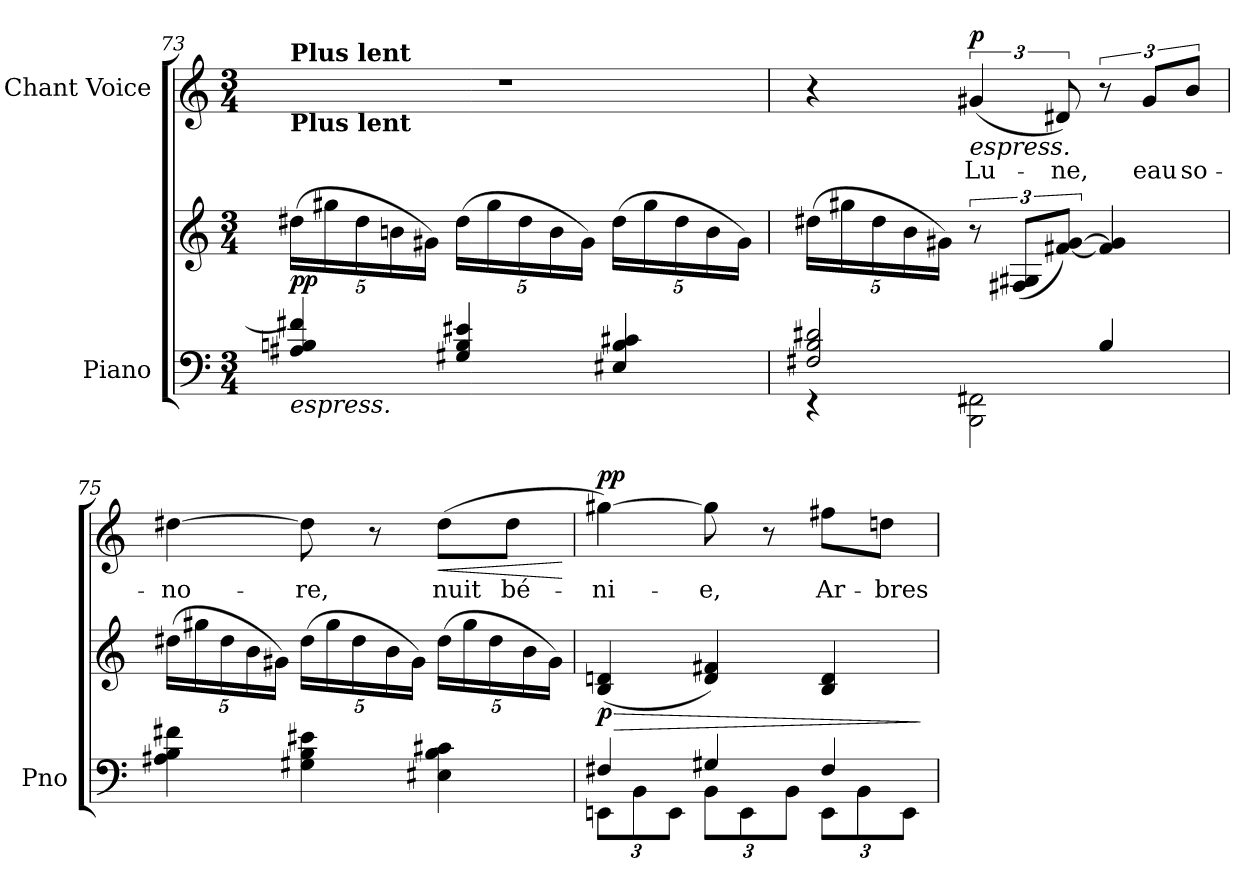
**kern	**kern	**dynam	**kern	**text	**dynam
*part2	*part2	*part2	*part1	*part1	*part1
*staff3	*staff2	*staff2/3	*staff1	*staff1	*staff1
*I"Piano	*	*	*I"Chant Voice	*	*
*I'Pno	*	*	*	*	*
!!LO:LB:g=z
*clefF4	*clefG2	*	*clefG2	*	*
*k[]	*k[]	*	*k[]	*	*
*M3/4	*M3/4	*	*M3/4	*	*
=73	=73	=73	=73	=73	=73
!	!	!	!LO:TX:b:B:t=Plus lent	!	!
!	!	!	!LO:TX:a:B:t=Plus lent	!	!
!LO:TX:b:i:t=espress.	!	!	!	!	!
!	!	!LO:DY:b	!	!	!
4A#X/ 4Bn/ 4f#X/]	(20dd#X\LL	pp	2.r	.	.
.	20gg#X\	.	.	.	.
.	20dd#\	.	.	.	.
.	20bn\	.	.	.	.
.	20g#X\JJ)	.	.	.	.
4G#X/ 4B/ 4e#X/	(20dd#\LL	.	.	.	.
.	20gg#\	.	.	.	.
.	20dd#\	.	.	.	.
.	20b\	.	.	.	.
.	20g#\JJ)	.	.	.	.
4E#X/ 4B/ 4c#X/	(20dd#\LL	.	.	.	.
.	20gg#\	.	.	.	.
.	20dd#\	.	.	.	.
.	20b\	.	.	.	.
.	20g#\JJ)	.	.	.	.
=74	=74	=74	=74	=74	=74
*^	*	*	*	*	*
2F#X/ 2B/ 2d#X/	4r	(20dd#X\LL	.	4r	.	.
.	.	20gg#X\	.	.	.	.
.	.	20dd#\	.	.	.	.
.	.	20b\	.	.	.	.
.	.	20g#X\JJ)	.	.	.	.
!	!	!	!	!LO:TX:b:i:t=espress.	!	!
!	!	!	!	!	!LO:LY:b	!LO:DY:b
.	2BBB\ 2FF#X\	12r	.	(6g#X/	Lu-	p
.	.	(12F#X/ 12G#X/L	.	.	.	.
!	!	!	!	!	!LO:LY:b	!
.	.	[12f#X/ [12g#/J)	.	12d#X/)	-ne,	.
4B/	.	4f#/] 4g#/]	.	12r	.	.
!	!	!	!	!	!LO:LY:b	!
.	.	.	.	12g#/L	eau	.
!	!	!	!	!	!LO:LY:b	!
.	.	.	.	12b/J	so-	.
*v	*v	*	*	*	*	*
!!LO:PB:g=z
=75	=75	=75	=75	=75	=75
!	!	!	!	!LO:LY:b	!
4A#X\ 4B\ 4f#X\	(20dd#X\LL	.	[4dd#X\	-no-	.
.	20gg#X\	.	.	.	.
.	20dd#\	.	.	.	.
.	20b\	.	.	.	.
.	20g#X\JJ)	.	.	.	.
!	!	!	!	!LO:LY:b	!
4G#X\ 4B\ 4e#X\	(20dd#\LL	.	8dd#\]	-re,	.
.	20gg#\	.	.	.	.
.	20dd#\	.	.	.	.
.	.	.	8r	.	.
.	20b\	.	.	.	.
.	20g#\JJ)	.	.	.	.
!	!	!	!	!LO:LY:b	!LO:HP:b
4E#X\ 4B\ 4c#X\	(20dd#\LL	.	(8dd#\L	nuit	<
.	20gg#\	.	.	.	.
.	20dd#\	.	.	.	.
!	!	!	!	!LO:LY:b	!
.	.	.	8dd#\J	bé-	.
.	20b\	.	.	.	.
.	20g#\JJ)	.	.	.	.
.	.	.	.	.	[
=76	=76	=76	=76	=76	=76
*^	*	*	*	*	*
*	*Xbrackettup	*	*	*	*	*
!	!	!	!LO:HP:b	!	!LO:LY:b	!
!	!	!	!LO:DY:n=1:b	!	!	!LO:DY:b
4F#X/	12EEn\L	(4B/ 4dn/	> p	[4gg#X\)	-ni-	pp
.	12BB\	.	.	.	.	.
.	12EE\J	.	.	.	.	.
!	!	!	!	!	!LO:LY:b	!
4G#X/	12BB\L	4d/ 4f#X/)	.	8gg#\]	-e,	.
.	12EE\	.	.	.	.	.
.	.	.	.	8r	.	.
.	12BB\J	.	.	.	.	.
!	!	!	!	!	!LO:LY:b	!
4F#/	12EE\L	4B/ 4d/	.	8ff#X\L	Ar-	.
.	12BB\	.	.	.	.	.
!	!	!	!	!	!LO:LY:b	!
.	.	.	.	8ddn\J	-bres	.
.	12EE\J	.	.	.	.	.
*v	*v	*	*	*	*	*
.	.	]	.	.	.
=	=	=	=	=	=
*-	*-	*-	*-	*-	*-
